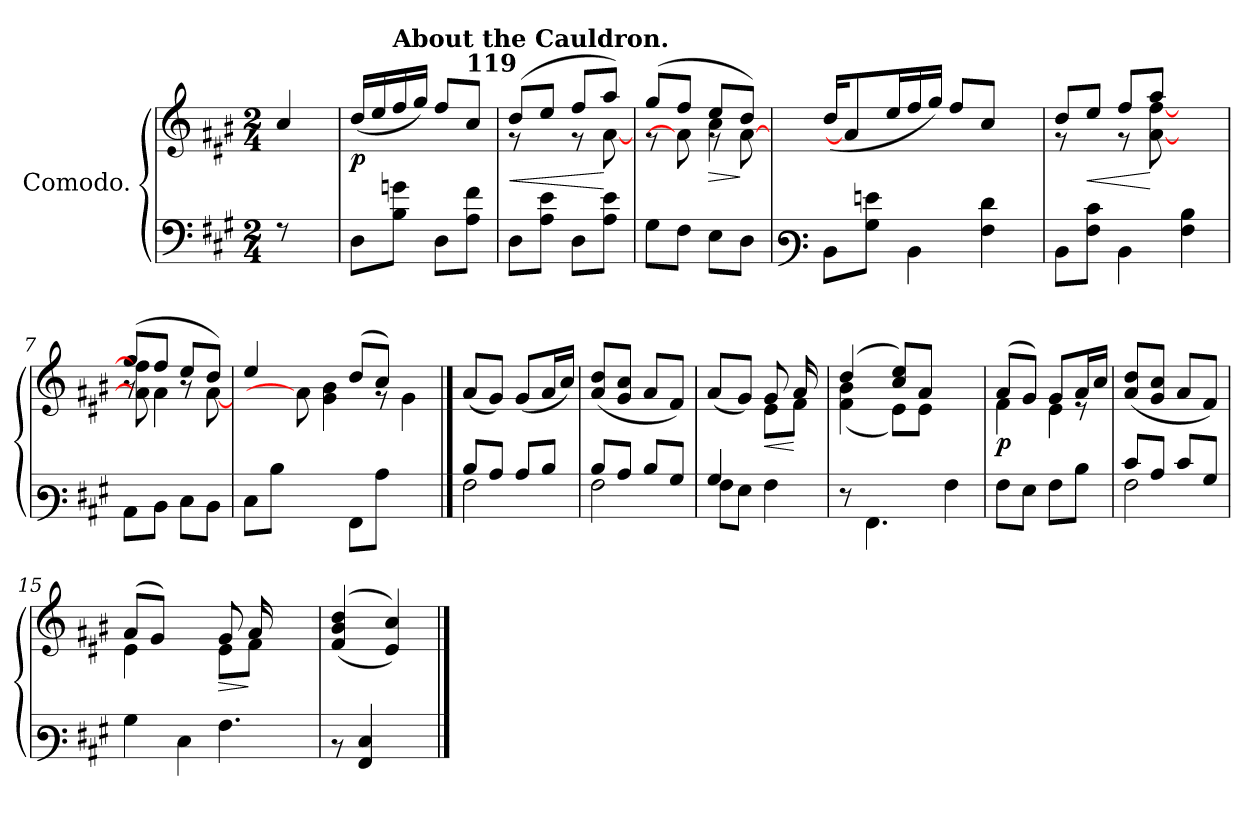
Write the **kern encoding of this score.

**kern	**kern	**dynam
*part1	*part1	*part1
*staff2	*staff1	*staff1/2
*I"Comodo.	*	*
*clefF4	*clefG3	*
*k[f#c#g#]	*k[f#c#g#]	*
*M2/4	*M2/4	*
=1	=1	=1
8rE	4a/	.
8ryy	.	.
=2	=2	=2
*^	*	*
!	!	!	!LO:DY:b
8D\L	4ryy	(>16b/LL	p
.	.	16cc#/	.
!	!	!LO:TX:a:B:t=About the Cauldron.	!
8B\ 8gn\J	.	16dd/	.
.	.	16ee/JJ)	.
4ryy	8D\L	8dd/L	.
!	!	!LO:TX:a:B:t=119	!
.	8A\ 8f#\J	8a/J	.
=3	=3	=3	=3
!	!	!	!LO:HP:b
*v	*v	*^	*
8D\L	(>8b/L	8re	<
8A\ 8e\J	8cc#/J	8ryy	.
8D\L	8dd/L	8re	.
8A\ 8e\J	8ff#/J)	[8f#\	[
=4	=4	=4	=4
*	*	*^	*
8G#\L	(>8ee/L	8re	4ryy	.
8F#\J	8dd/J	8f#\]	.	.
!	!	!	!	!LO:HP:b
8E\L	8cc#/L	4a\	8re	>
8D\J	8b/J)	.	[8f#\	]
*	*v	*v	*v	*
!!LO:LB:g=z
=5	=5	=5
*clefF3	*	*
*^	*	*
*	*^	*	*
2ryy	4ryy	8D\L	(>16b/LL	.
.	.	.	8f#\]	.
.	.	8B\ 8gn\J	.	.
.	.	.	16cc#/	.
.	(>4D\	2ryy	16dd/	.
.	.	.	16ee/JJ)	.
.	.	.	8dd/L	.
4A\ 4f#\	4ryy	.	8a/J	.
.	.	.	8ryy	.
*v	*v	*v	*	*
=6	=6	=6
*	*^	*
8D\L	8b/L	8re	.
!	!	!	!LO:HP:b
8A\ 8e\J	8cc#/J	8ryy	<
4D\	8dd/L	8re	.
.	8ff#/J)	[8f#\ [8dd\	[
4A\ 4d\	4ryy	4ryy	.
=7	=7	=7	=7
*	*	*^	*
8C#\L	(>8ee/L	8f#\] 8dd\]	8rf	.
8D\J	8dd/J	8ryy	4f#\	.
8E\L	8cc#/L	8rf	.	.
8D\J	8b/J)	[8f#\	8ryy	.
*	*	*v	*v	*
=8	=8	=8	=8
8E\L	2ryy	4cc#/	.
8d\J	.	.	.
4ryy	.	8f#\]	.
.	.	4e\ 4g#\	.
8AA\L	(>8b/L	.	.
8c#\J	8a/J)	8re	.
4ryy	4ryy	4e\	.
*	*v	*v	*
!!LO:LB:g=z
==9	==9	==9
*^	*	*
8d/L	2A\	(<8f#/L	.
8c#/J	.	8e/J)	.
8c#/L	.	(<8e/L	.
8d/J	.	16f#/L	.
.	.	16a/JJ)	.
=10	=10	=10	=10
8d/L	2A\	(>8f#/ 8b/L	.
8c#/J	.	8e/ 8a/J	.
8d/L	.	8f#/L	.
8B/J	.	8d/J)	.
=11	=11	=11	=11
*	*	*^	*
4B/	8A\L	(>8f#/L	4ryy	.
.	8G#\J	8e/J)	.	.
!	!	!	!	!LO:HP:b
4ryy	4A\	8e/L	8c#\L	<
.	.	16f#/L	8d\J	[
.	.	16ryy	.	.
*v	*v	*	*	*
=12	=12	=12	=12
8rE	(>4b/	(<4d\ 4g#\	.
4.AA\	.	.	.
.	8a/ 8cc#/L)	8c#\L)	.
.	8f#/J	8c#\J	.
4A\	4ryy	4ryy	.
!!LO:LB:g=z
=13	=13	=13	=13
*	*	*^	*
!	!	!	!	!LO:DY:b
8A\L	(>8f#/L	4d\	4.ryy	p
8G#\J	8e/J)	.	.	.
8A\L	8e/L	4c#\	.	.
8d\J	16f#/L	.	8rc	.
.	16a/JJ	.	.	.
*	*v	*v	*v	*
=14	=14	=14
*^	*	*
8e/L	2A\	(<8f#/ 8b/L	.
8c#/J	.	8e/ 8a/J	.
8e/L	.	8f#/L	.
8B/J	.	8d/J)	.
*v	*v	*	*
=15	=15	=15
*	*^	*
4B\	(>8f#/L	4c#\	.
.	8e/J)	.	.
4E\	4ryy	4ryy	.
!	!	!	!LO:HP:b
4.A\	8e/L	8c#\L	>
.	16f#/L	8d\J	]
.	8ryy	.	.
.	.	8ryy	.
.	16ryy	.	.
*	*v	*v	*
=16	=16	=16
8rD	(<(>4d/ 4g#/ 4b/	.
4AA/ 4E/	.	.
.	4c#/ 4a/))	.
8ryy	.	.
==	==	==
*-	*-	*-
